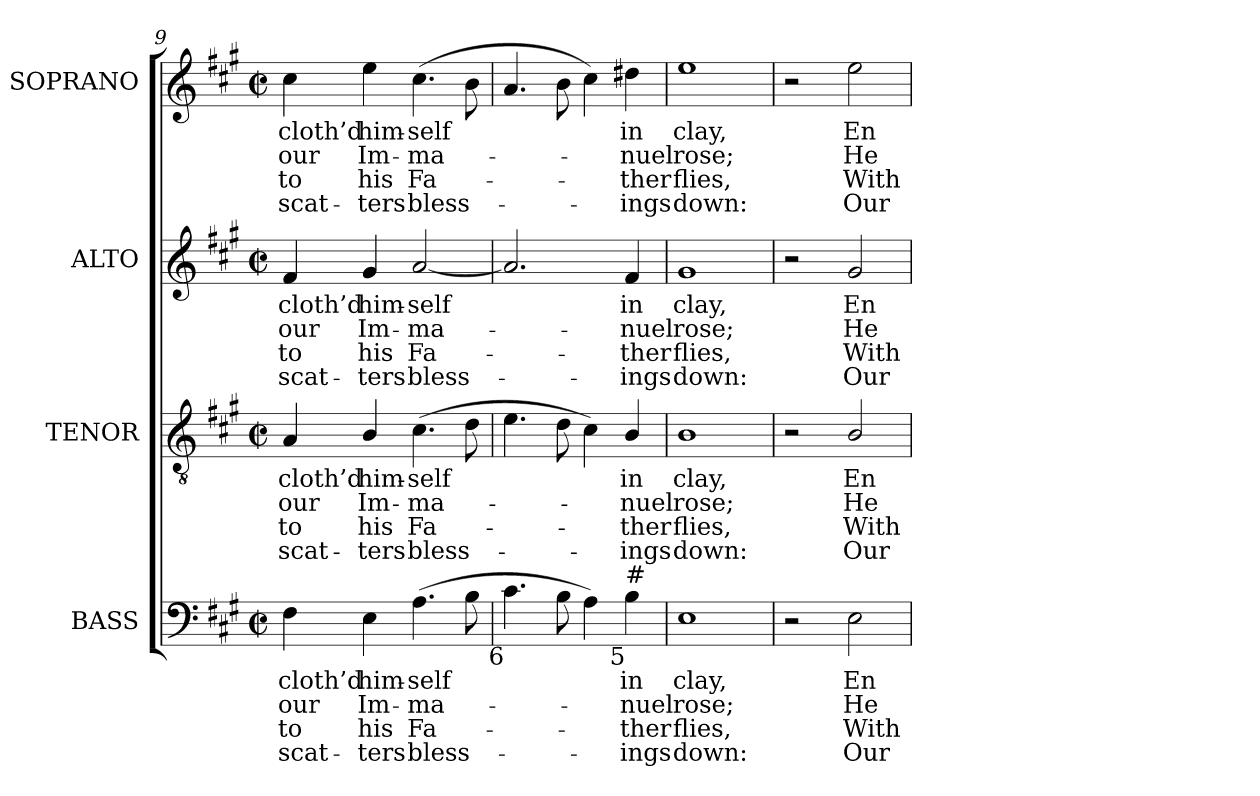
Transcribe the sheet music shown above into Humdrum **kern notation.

**kern	**text	**text	**text	**text	**kern	**text	**text	**text	**text	**kern	**text	**text	**text	**text	**kern	**text	**text	**text	**text
*part4	*part4	*part4	*part4	*part4	*part3	*part3	*part3	*part3	*part3	*part2	*part2	*part2	*part2	*part2	*part1	*part1	*part1	*part1	*part1
*staff4	*staff4	*staff4	*staff4	*staff4	*staff3	*staff3	*staff3	*staff3	*staff3	*staff2	*staff2	*staff2	*staff2	*staff2	*staff1	*staff1	*staff1	*staff1	*staff1
*I"BASS	*	*	*	*	*I"TENOR	*	*	*	*	*I"ALTO	*	*	*	*	*I"SOPRANO	*	*	*	*
*I'B.	*	*	*	*	*I'T.	*	*	*	*	*I'A.	*	*	*	*	*I'S.	*	*	*	*
*clefF4	*	*	*	*	*clefGv2	*	*	*	*	*clefG2	*	*	*	*	*clefG2	*	*	*	*
*	*	*	*	*	*ITrd7c12	*	*	*	*	*	*	*	*	*	*	*	*	*	*
*k[f#c#g#]	*	*	*	*	*k[f#c#g#]	*	*	*	*	*k[f#c#g#]	*	*	*	*	*k[f#c#g#]	*	*	*	*
*A:	*	*	*	*	*A:	*	*	*	*	*A:	*	*	*	*	*A:	*	*	*	*
*M2/2	*	*	*	*	*M2/2	*	*	*	*	*M2/2	*	*	*	*	*M2/2	*	*	*	*
*met(c|)	*	*	*	*	*met(c|)	*	*	*	*	*met(c|)	*	*	*	*	*met(c|)	*	*	*	*
=9	=9	=9	=9	=9	=9	=9	=9	=9	=9	=9	=9	=9	=9	=9	=9	=9	=9	=9	=9
!	!LO:LY:b:color=#000000	!LO:LY:b:color=#000000	!LO:LY:b:color=#000000	!LO:LY:b:color=#000000	!	!	!	!	!	!	!	!	!	!	!	!	!	!	!
!	!	!	!	!	!	!LO:LY:b:color=#000000	!LO:LY:b:color=#000000	!LO:LY:b:color=#000000	!LO:LY:b:color=#000000	!	!	!	!	!	!	!	!	!	!
!	!	!	!	!	!	!	!	!	!	!	!LO:LY:b:color=#000000	!LO:LY:b:color=#000000	!LO:LY:b:color=#000000	!LO:LY:b:color=#000000	!	!	!	!	!
!	!	!	!	!	!	!	!	!	!	!	!	!	!	!	!	!LO:LY:b:color=#000000	!LO:LY:b:color=#000000	!LO:LY:b:color=#000000	!LO:LY:b:color=#000000
4F#i\	cloth’d	our	to	scat-	4AAi/	cloth’d	our	to	scat-	4f#i/	cloth’d	our	to	scat-	4cc#i\	cloth’d	our	to	scat-
!	!LO:LY:b:color=#000000	!LO:LY:b:color=#000000	!LO:LY:b:color=#000000	!LO:LY:b:color=#000000	!	!	!	!	!	!	!	!	!	!	!	!	!	!	!
!	!	!	!	!	!	!LO:LY:b:color=#000000	!LO:LY:b:color=#000000	!LO:LY:b:color=#000000	!LO:LY:b:color=#000000	!	!	!	!	!	!	!	!	!	!
!	!	!	!	!	!	!	!	!	!	!	!LO:LY:b:color=#000000	!LO:LY:b:color=#000000	!LO:LY:b:color=#000000	!LO:LY:b:color=#000000	!	!	!	!	!
!	!	!	!	!	!	!	!	!	!	!	!	!	!	!	!	!LO:LY:b:color=#000000	!LO:LY:b:color=#000000	!LO:LY:b:color=#000000	!LO:LY:b:color=#000000
4Ei\	him-	Im-	-his	ters	4BBi/	him-	Im-	-his	ters	4g#i/	him-	Im-	-his	ters	4eei\	him-	Im-	-his	ters
!	!LO:LY:b:color=#000000	!LO:LY:b:color=#000000	!LO:LY:b:color=#000000	!LO:LY:b:color=#000000	!	!	!	!	!	!	!	!	!	!	!	!	!	!	!
!	!	!	!	!	!	!LO:LY:b:color=#000000	!LO:LY:b:color=#000000	!LO:LY:b:color=#000000	!LO:LY:b:color=#000000	!	!	!	!	!	!	!	!	!	!
!	!	!	!	!	!	!	!	!	!	!	!LO:LY:b:color=#000000	!LO:LY:b:color=#000000	!LO:LY:b:color=#000000	!LO:LY:b:color=#000000	!	!	!	!	!
!	!	!	!	!	!	!	!	!	!	!	!	!	!	!	!	!LO:LY:b:color=#000000	!LO:LY:b:color=#000000	!LO:LY:b:color=#000000	!LO:LY:b:color=#000000
(4.Ai\	-self	-ma-	Fa-	-bless-	(4.C#i\	-self	-ma-	Fa-	-bless-	[2ai/	-self	-ma-	Fa-	-bless-	(4.cc#i\	-self	-ma-	Fa-	-bless-
8Bi\	.	.	.	.	8Di\	.	.	.	.	.	.	.	.	.	8bi\	.	.	.	.
=10	=10	=10	=10	=10	=10	=10	=10	=10	=10	=10	=10	=10	=10	=10	=10	=10	=10	=10	=10
!LO:TX:b:rj:t=6	!	!	!	!	!	!	!	!	!	!	!	!	!	!	!	!	!	!	!
4.c#i\	.	.	.	.	4.Ei\	.	.	.	.	2.ai/]	.	.	.	.	4.ai/	.	.	.	.
8Bi\	.	.	.	.	8Di\	.	.	.	.	.	.	.	.	.	8bi\	.	.	.	.
4Ai\)	.	.	.	.	4C#i\)	.	.	.	.	.	.	.	.	.	4cc#i\)	.	.	.	.
!	!LO:LY:b:color=#000000	!LO:LY:b:color=#000000	!LO:LY:b:color=#000000	!LO:LY:b:color=#000000	!	!	!	!	!	!	!	!	!	!	!	!	!	!	!
!	!	!	!	!	!	!LO:LY:b:color=#000000	!LO:LY:b:color=#000000	!LO:LY:b:color=#000000	!LO:LY:b:color=#000000	!	!	!	!	!	!	!	!	!	!
!	!	!	!	!	!	!	!	!	!	!	!LO:LY:b:color=#000000	!LO:LY:b:color=#000000	!LO:LY:b:color=#000000	!LO:LY:b:color=#000000	!	!	!	!	!
!LO:TX:b:rj:t=5	!	!	!	!	!	!	!	!	!	!	!	!	!	!	!	!	!	!	!
!LO:TX:t=#	!	!	!	!	!	!	!	!	!	!	!	!	!	!	!	!	!	!	!
!	!	!	!	!	!	!	!	!	!	!	!	!	!	!	!	!LO:LY:b:color=#000000	!LO:LY:b:color=#000000	!LO:LY:b:color=#000000	!LO:LY:b:color=#000000
4Bi\	in	-nuel	-ther	ings	4BBi/	in	-nuel	-ther	ings	4f#i/	in	-nuel	-ther	ings	4dd#Xi\	in	-nuel	-ther	ings
=11	=11	=11	=11	=11	=11	=11	=11	=11	=11	=11	=11	=11	=11	=11	=11	=11	=11	=11	=11
!	!LO:LY:b:color=#000000	!LO:LY:b:color=#000000	!LO:LY:b:color=#000000	!LO:LY:b:color=#000000	!	!	!	!	!	!	!	!	!	!	!	!	!	!	!
!	!	!	!	!	!	!LO:LY:b:color=#000000	!LO:LY:b:color=#000000	!LO:LY:b:color=#000000	!LO:LY:b:color=#000000	!	!	!	!	!	!	!	!	!	!
!	!	!	!	!	!	!	!	!	!	!	!LO:LY:b:color=#000000	!LO:LY:b:color=#000000	!LO:LY:b:color=#000000	!LO:LY:b:color=#000000	!	!	!	!	!
!	!	!	!	!	!	!	!	!	!	!	!	!	!	!	!	!LO:LY:b:color=#000000	!LO:LY:b:color=#000000	!LO:LY:b:color=#000000	!LO:LY:b:color=#000000
1Ei	clay,	rose;	flies,	down:	1BBi	clay,	rose;	flies,	down:	1g#i	clay,	rose;	flies,	down:	1eei	clay,	rose;	flies,	down:
=12	=12	=12	=12	=12	=12	=12	=12	=12	=12	=12	=12	=12	=12	=12	=12	=12	=12	=12	=12
2r	.	.	.	.	2r	.	.	.	.	2r	.	.	.	.	2r	.	.	.	.
!	!LO:LY:b:color=#000000	!LO:LY:b:color=#000000	!LO:LY:b:color=#000000	!LO:LY:b:color=#000000	!	!	!	!	!	!	!	!	!	!	!	!	!	!	!
!	!	!	!	!	!	!LO:LY:b:color=#000000	!LO:LY:b:color=#000000	!LO:LY:b:color=#000000	!LO:LY:b:color=#000000	!	!	!	!	!	!	!	!	!	!
!	!	!	!	!	!	!	!	!	!	!	!LO:LY:b:color=#000000	!LO:LY:b:color=#000000	!LO:LY:b:color=#000000	!LO:LY:b:color=#000000	!	!	!	!	!
!	!	!	!	!	!	!	!	!	!	!	!	!	!	!	!	!LO:LY:b:color=#000000	!LO:LY:b:color=#000000	!LO:LY:b:color=#000000	!LO:LY:b:color=#000000
2Ei\	En-	He	With	Our	2BBi/	En-	He	With	Our	2g#i/	En-	He	With	Our	2eei\	En-	He	With	Our
=	=	=	=	=	=	=	=	=	=	=	=	=	=	=	=	=	=	=	=
*-	*-	*-	*-	*-	*-	*-	*-	*-	*-	*-	*-	*-	*-	*-	*-	*-	*-	*-	*-
